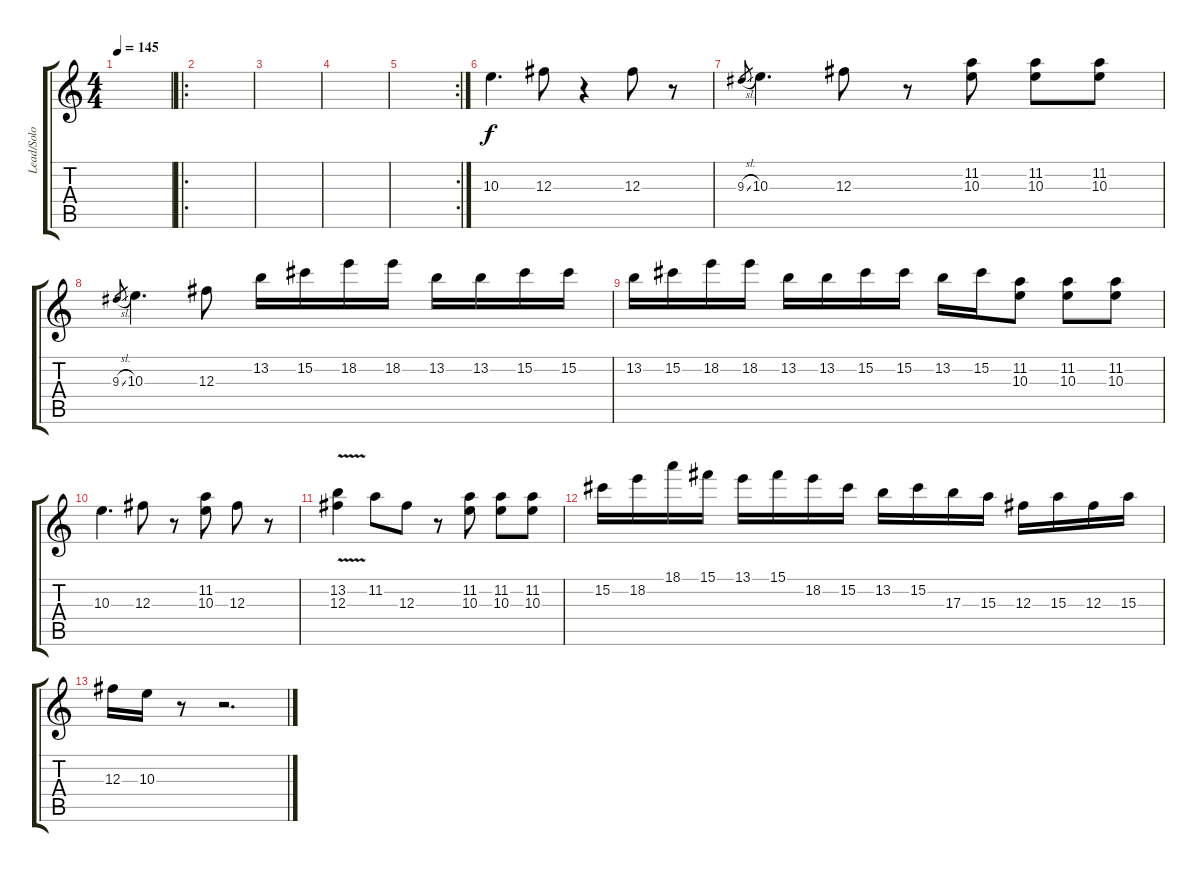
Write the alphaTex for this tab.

\track ("Lead/Solo" "Lead/Solo") {instrument distortionguitar}
\staff {score tabs}
\tuning (Eb4 Bb3 Gb3 Db3 Ab2 Db2) {hide}
\ts (4 4)
\tempo 145
\clef g2
\ks c
|
\ro
|
|
|
\rc 2
|
10.3.4{d} 12.3.8 r.4 12.3.8 r.8 |
9.3{sl}.8{gr} 10.3.4{d} 12.3.8 r.8 (11.2 10.3).8 (11.2 10.3).8 (11.2 10.3).8 |
9.3{sl}.8{gr} 10.3.4{d} 12.3.8 13.2.16 15.2.16 18.2.16 18.2.16 13.2.16 13.2.16 15.2.16 15.2.16 |
13.2.16 15.2.16 18.2.16 18.2.16 13.2.16 13.2.16 15.2.16 15.2.16 13.2.16 15.2.16 (11.2 10.3).8 (11.2 10.3).8 (11.2 10.3).8 |
10.3.4{d} 12.3.8 r.8 (11.2 10.3).8 12.3.8 r.8 |
(13.2{v} 12.3).4 11.2.8 12.3.8 r.8 (11.2 10.3).8 (11.2 10.3).8 (11.2 10.3).8 |
15.2.16 18.2.16 18.1.16 15.1.16 13.1.16 15.1.16 18.2.16 15.2.16 13.2.16 15.2.16 17.3.16 15.3.16 12.3.16 15.3.16 12.3.16 15.3.16 |
12.3.16 10.3.16 r.8 r.2{d}
